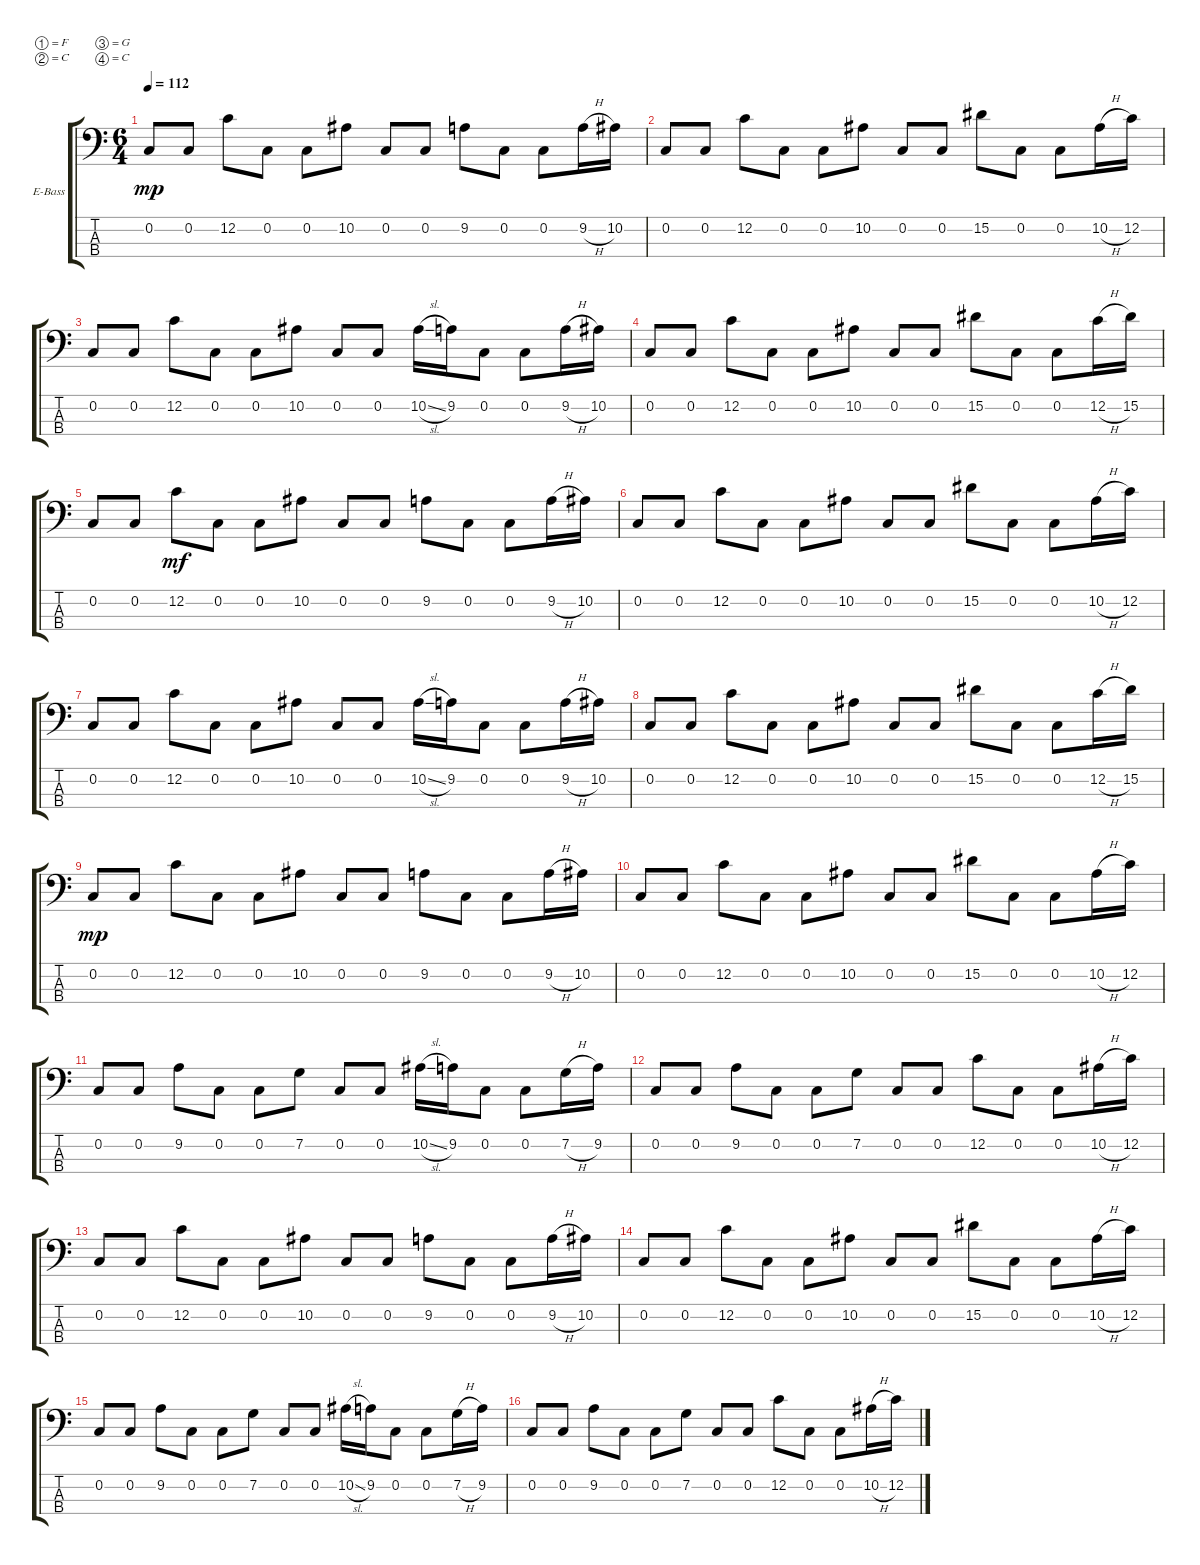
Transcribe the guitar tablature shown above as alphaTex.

\defaultSystemsLayout 4
\bracketExtendMode groupsimilarinstruments
\firstSystemTrackNameOrientation horizontal
\otherSystemsTrackNameOrientation horizontal
\track ("Kristian - Bass" "E-Bass") {instrument electricbassfinger}
\staff {score tabs}
\tuning (F2 C2 G1 C1)
\ts (6 4)
\tempo 112
\clef f4
\ks c
0.2.8{dy mp instrument electricbassfinger} 0.2.8 12.2.8 0.2.8 0.2.8 10.2.8 0.2.8 0.2.8 9.2.8 0.2.8 0.2.8 9.2{h}.16 10.2.16 |
0.2.8 0.2.8 12.2.8 0.2.8 0.2.8 10.2.8 0.2.8 0.2.8 15.2.8 0.2.8 0.2.8 10.2{h}.16 12.2.16 |
0.2.8 0.2.8 12.2.8 0.2.8 0.2.8 10.2.8 0.2.8 0.2.8 10.2{sl}.16 9.2.16 0.2.8 0.2.8 9.2{h}.16 10.2.16 |
0.2.8 0.2.8 12.2.8 0.2.8 0.2.8 10.2.8 0.2.8 0.2.8 15.2.8 0.2.8 0.2.8 12.2{h}.16 15.2.16 |
0.2.8 0.2.8 12.2.8{dy mf} 0.2.8 0.2.8 10.2.8 0.2.8 0.2.8 9.2.8 0.2.8 0.2.8 9.2{h}.16 10.2.16 |
0.2.8 0.2.8 12.2.8 0.2.8 0.2.8 10.2.8 0.2.8 0.2.8 15.2.8 0.2.8 0.2.8 10.2{h}.16 12.2.16 |
0.2.8 0.2.8 12.2.8 0.2.8 0.2.8 10.2.8 0.2.8 0.2.8 10.2{sl}.16 9.2.16 0.2.8 0.2.8 9.2{h}.16 10.2.16 |
0.2.8 0.2.8 12.2.8 0.2.8 0.2.8 10.2.8 0.2.8 0.2.8 15.2.8 0.2.8 0.2.8 12.2{h}.16 15.2.16 |
0.2.8{dy mp} 0.2.8 12.2.8 0.2.8 0.2.8 10.2.8 0.2.8 0.2.8 9.2.8 0.2.8 0.2.8 9.2{h}.16 10.2.16 |
0.2.8 0.2.8 12.2.8 0.2.8 0.2.8 10.2.8 0.2.8 0.2.8 15.2.8 0.2.8 0.2.8 10.2{h}.16 12.2.16 |
0.2.8 0.2.8 9.2.8 0.2.8 0.2.8 7.2.8 0.2.8 0.2.8 10.2{sl}.16 9.2.16 0.2.8 0.2.8 7.2{h}.16 9.2.16 |
0.2.8 0.2.8 9.2.8 0.2.8 0.2.8 7.2.8 0.2.8 0.2.8 12.2.8 0.2.8 0.2.8 10.2{h}.16 12.2.16 |
0.2.8 0.2.8 12.2.8 0.2.8 0.2.8 10.2.8 0.2.8 0.2.8 9.2.8 0.2.8 0.2.8 9.2{h}.16 10.2.16 |
0.2.8 0.2.8 12.2.8 0.2.8 0.2.8 10.2.8 0.2.8 0.2.8 15.2.8 0.2.8 0.2.8 10.2{h}.16 12.2.16 |
0.2.8 0.2.8 9.2.8 0.2.8 0.2.8 7.2.8 0.2.8 0.2.8 10.2{sl}.16 9.2.16 0.2.8 0.2.8 7.2{h}.16 9.2.16 |
0.2.8 0.2.8 9.2.8 0.2.8 0.2.8 7.2.8 0.2.8 0.2.8 12.2.8 0.2.8 0.2.8 10.2{h}.16 12.2.16
